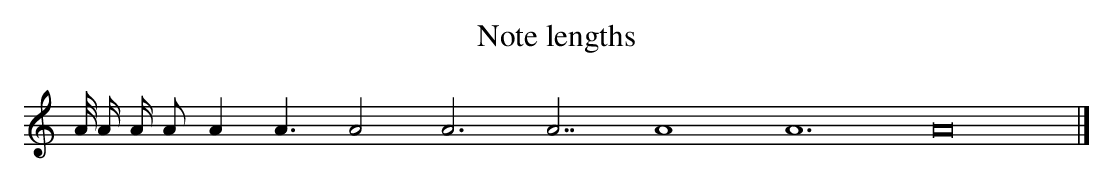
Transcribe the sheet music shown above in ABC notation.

X:1
T:Note lengths
M:
K:C
A/4 A/2 A/ A A2 A3 A4 A6 A7 A8 A12 A16 |]
